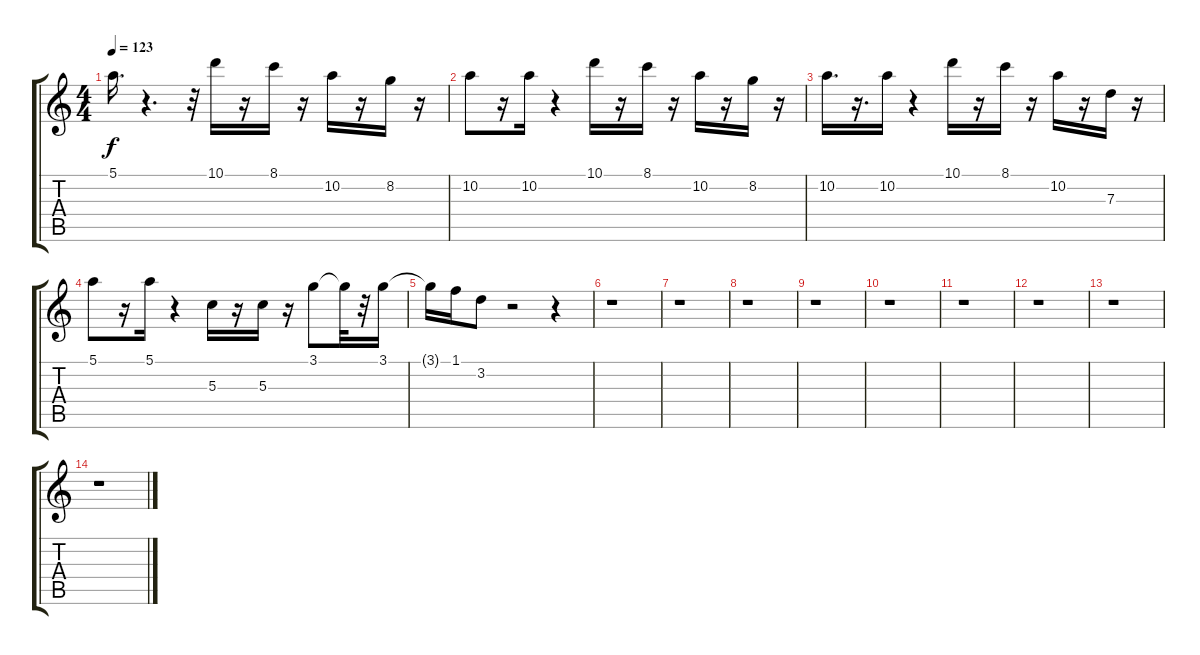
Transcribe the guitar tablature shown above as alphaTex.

\track "" {instrument acousticguitarsteel}
\staff {score tabs}
\tuning (E4 B3 G3 D3 A2 E2) {hide}
\ts (4 4)
\tempo 123
\clef g2
\ks c
5.1.16{d dy f} r.4{d} r.32 10.1.16 r.16 8.1.16 r.16 10.2.16 r.16 8.2.16 r.16 |
10.2.8 r.16 10.2.16 r.4 10.1.16 r.16 8.1.16 r.16 10.2.16 r.16 8.2.16 r.16 |
10.2.16{d} r.16{d} 10.2.16 r.4 10.1.16 r.16 8.1.16 r.16 10.2.16 r.16 7.3.16 r.16 |
5.1.8 r.16 5.1.16 r.4 5.3.16 r.16 5.3.16 r.16 3.1.8 3.1{t}.32 r.32 3.1.16 |
3.1{t}.16 1.1.16 3.2.8 r.2 r.4 |
r.1 |
r.1 |
r.1 |
r.1 |
r.1 |
r.1 |
r.1 |
r.1 |
r.1
